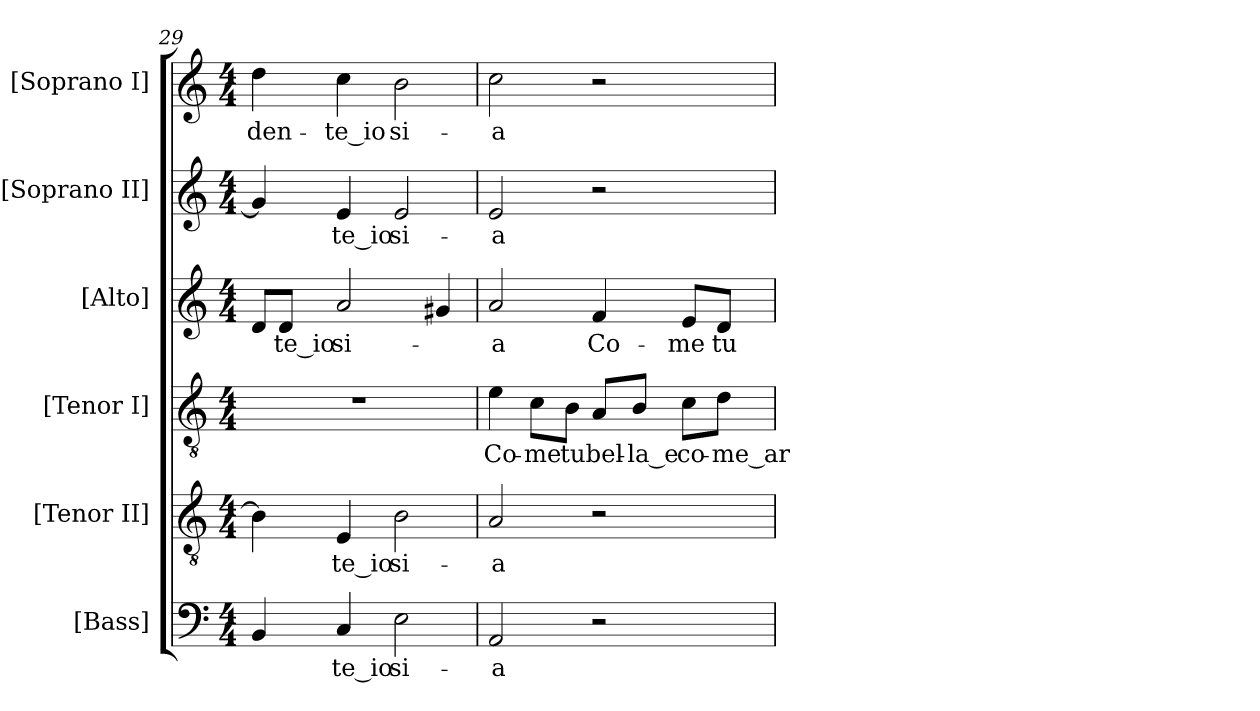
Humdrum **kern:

**kern	**text	**kern	**text	**kern	**text	**kern	**text	**kern	**text	**kern	**text
*part6	*part6	*part5	*part5	*part4	*part4	*part3	*part3	*part2	*part2	*part1	*part1
*staff6	*staff6	*staff5	*staff5	*staff4	*staff4	*staff3	*staff3	*staff2	*staff2	*staff1	*staff1
*I"[Bass]	*	*I"[Tenor II]	*	*I"[Tenor I]	*	*I"[Alto]	*	*I"[Soprano II]	*	*I"[Soprano I]	*
*I'B.	*	*I'T.	*	*I'T.	*	*I'A.	*	*I'S.	*	*I'S.	*
!!LO:LB:g=z
*clefF4	*	*clefGv2	*	*clefGv2	*	*clefG2	*	*clefG2	*	*clefG2	*
*	*	*ITrd7c12	*	*ITrd7c12	*	*	*	*	*	*	*
*k[]	*	*k[]	*	*k[]	*	*k[]	*	*k[]	*	*k[]	*
*C:	*	*C:	*	*C:	*	*C:	*	*C:	*	*C:	*
*M4/4	*	*M4/4	*	*M4/4	*	*M4/4	*	*M4/4	*	*M4/4	*
=29	=29	=29	=29	=29	=29	=29	=29	=29	=29	=29	=29
!	!	!	!	!	!	!	!	!	!	!	!LO:LY:b:color=#000000
4BBi/	.	4BBi\]	.	1r	.	8di/L	.	4gi/]	.	4ddi\	-den-
!	!	!	!	!	!	!	!LO:LY:b:color=#000000	!	!	!	!
.	.	.	.	.	.	8di/J	-te_io	.	.	.	.
!	!LO:LY:b:color=#000000	!	!	!	!	!	!	!	!	!	!
!	!	!	!LO:LY:b:color=#000000	!	!	!	!	!	!	!	!
!	!	!	!	!	!	!	!LO:LY:b:color=#000000	!	!	!	!
!	!	!	!	!	!	!	!	!	!LO:LY:b:color=#000000	!	!
!	!	!	!	!	!	!	!	!	!	!	!LO:LY:b:color=#000000
4Ci/	-te_io	4EEi/	-te_io	.	.	2ai/	si-	4ei/	-te_io	4cci\	-te_io
!	!LO:LY:b:color=#000000	!	!	!	!	!	!	!	!	!	!
!	!	!	!LO:LY:b:color=#000000	!	!	!	!	!	!	!	!
!	!	!	!	!	!	!	!	!	!LO:LY:b:color=#000000	!	!
!	!	!	!	!	!	!	!	!	!	!	!LO:LY:b:color=#000000
2Ei\	si-	2BBi\	si-	.	.	.	.	2ei/	si-	2bi\	si-
.	.	.	.	.	.	4g#Xi/	.	.	.	.	.
=30	=30	=30	=30	=30	=30	=30	=30	=30	=30	=30	=30
!	!LO:LY:b:color=#000000	!	!	!	!	!	!	!	!	!	!
!	!	!	!LO:LY:b:color=#000000	!	!	!	!	!	!	!	!
!	!	!	!	!	!LO:LY:b:color=#000000	!	!	!	!	!	!
!	!	!	!	!	!	!	!LO:LY:b:color=#000000	!	!	!	!
!	!	!	!	!	!	!	!	!	!LO:LY:b:color=#000000	!	!
!	!	!	!	!	!	!	!	!	!	!	!LO:LY:b:color=#000000
2AAi/	-a	2AAi/	-a	4Ei\	Co-	2ai/	-a	2ei/	-a	2cci\	-a
!	!	!	!	!	!LO:LY:b:color=#000000	!	!	!	!	!	!
.	.	.	.	8Ci\L	-me	.	.	.	.	.	.
!	!	!	!	!	!LO:LY:b:color=#000000	!	!	!	!	!	!
.	.	.	.	8BBi\J	tu	.	.	.	.	.	.
!	!	!	!	!	!LO:LY:b:color=#000000	!	!	!	!	!	!
!	!	!	!	!	!	!	!LO:LY:b:color=#000000	!	!	!	!
2r	.	2r	.	8AAi/L	bel-	4fi/	Co-	2r	.	2r	.
!	!	!	!	!	!LO:LY:b:color=#000000	!	!	!	!	!	!
.	.	.	.	8BBi/J	-la_e	.	.	.	.	.	.
!	!	!	!	!	!LO:LY:b:color=#000000	!	!	!	!	!	!
!	!	!	!	!	!	!	!LO:LY:b:color=#000000	!	!	!	!
.	.	.	.	8Ci\L	co-	8ei/L	-me	.	.	.	.
!	!	!	!	!	!LO:LY:b:color=#000000	!	!	!	!	!	!
!	!	!	!	!	!	!	!LO:LY:b:color=#000000	!	!	!	!
.	.	.	.	8Di\J	-me_ar-	8di/J	tu	.	.	.	.
=	=	=	=	=	=	=	=	=	=	=	=
*-	*-	*-	*-	*-	*-	*-	*-	*-	*-	*-	*-
